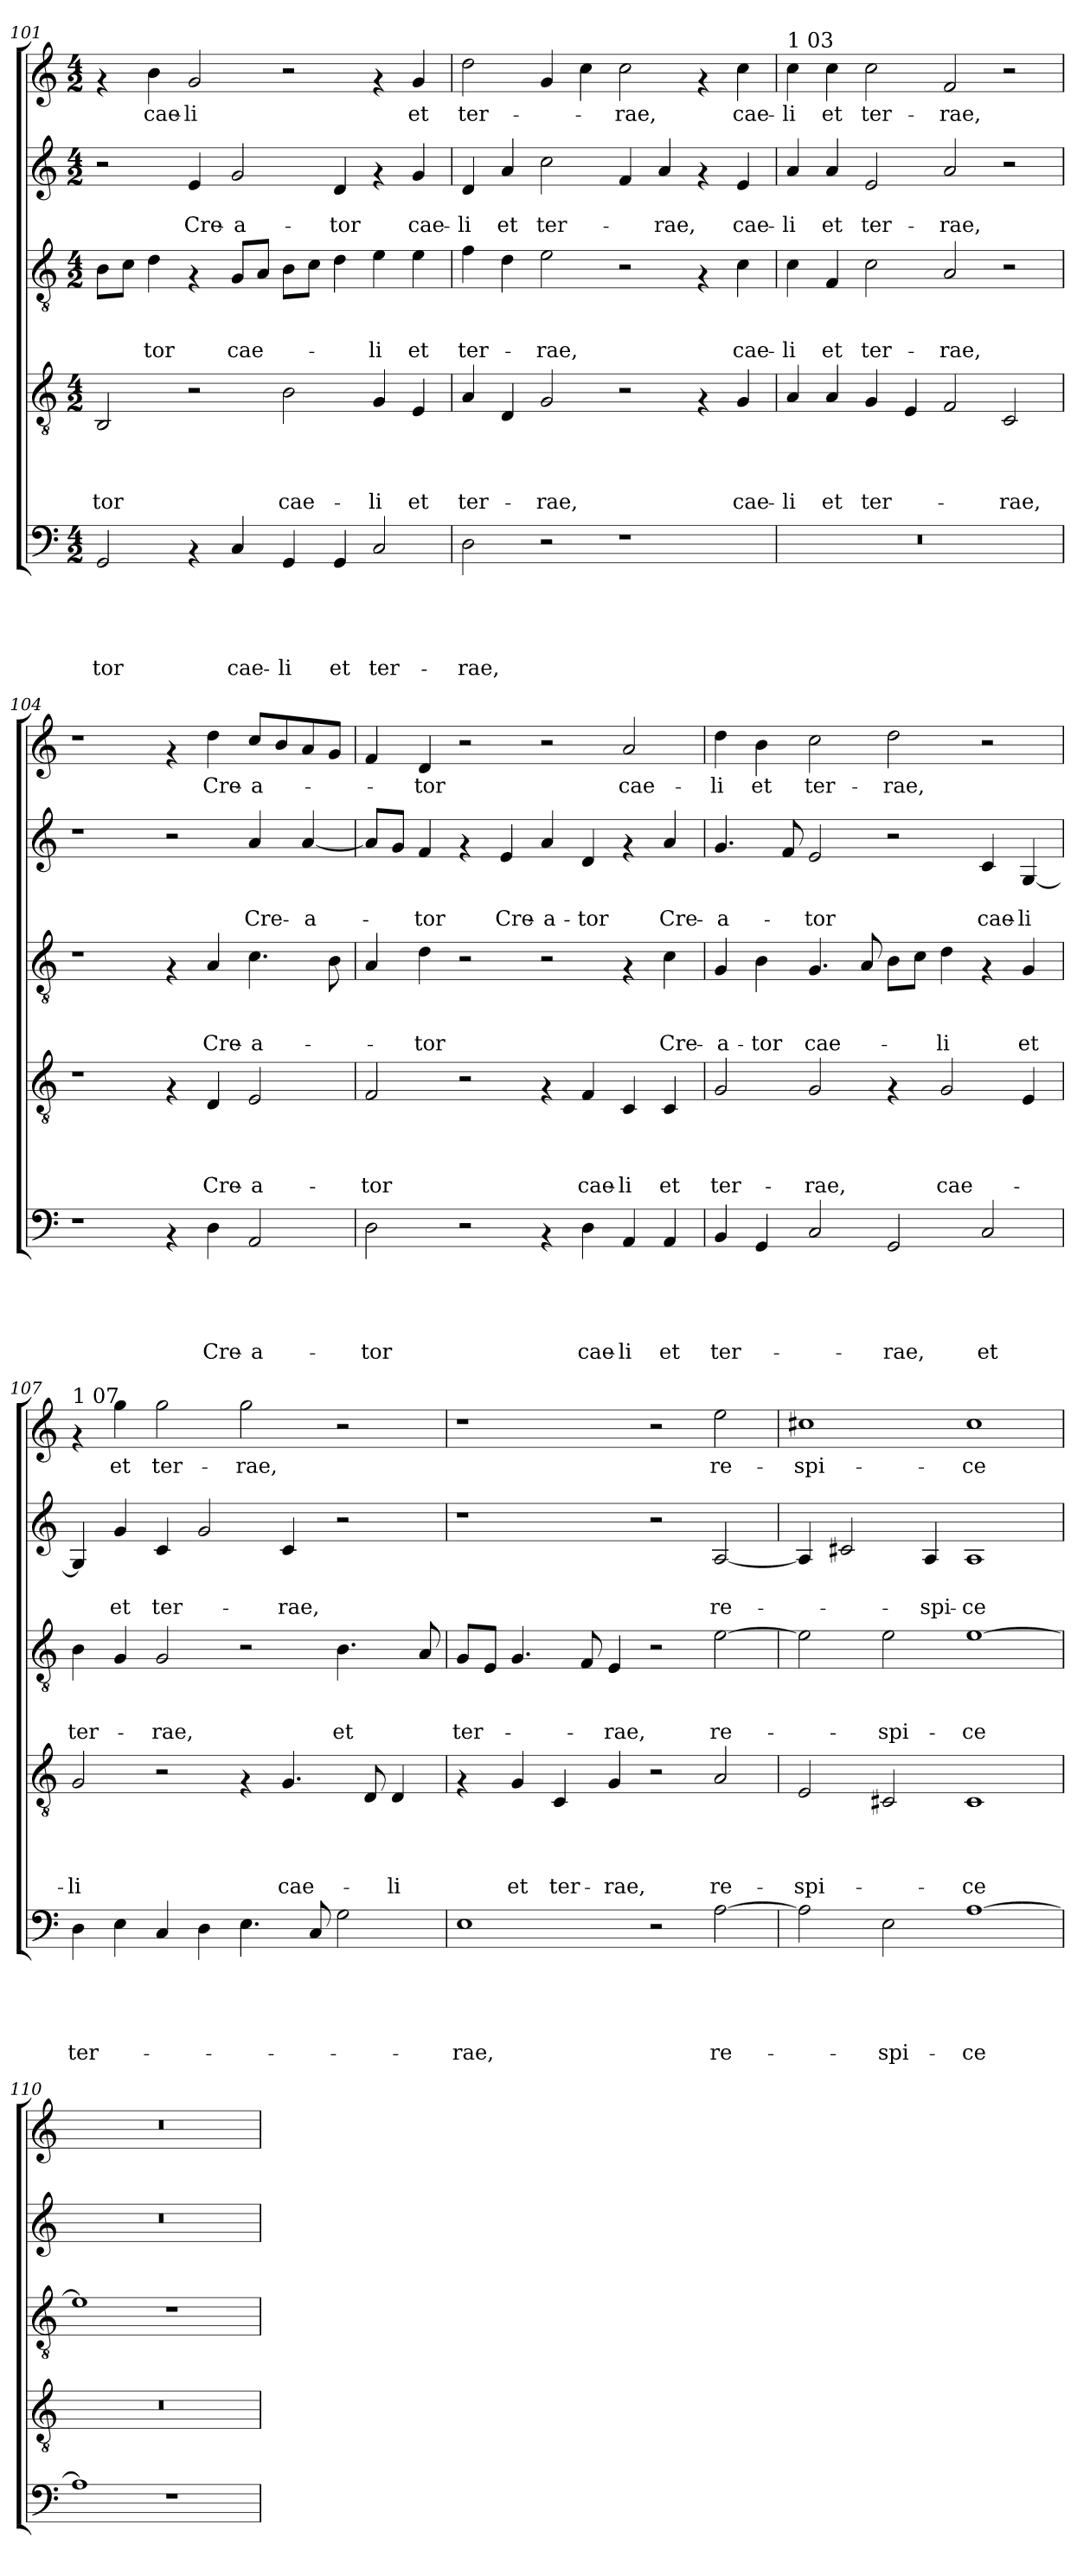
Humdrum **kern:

**kern	**text	**text	**text	**text	**text	**kern	**text	**text	**text	**text	**kern	**text	**text	**text	**kern	**text	**text	**kern	**text
*part5	*part5	*part5	*part5	*part5	*part5	*part4	*part4	*part4	*part4	*part4	*part3	*part3	*part3	*part3	*part2	*part2	*part2	*part1	*part1
*staff5	*staff5	*staff5	*staff5	*staff5	*staff5	*staff4	*staff4	*staff4	*staff4	*staff4	*staff3	*staff3	*staff3	*staff3	*staff2	*staff2	*staff2	*staff1	*staff1
*clefF4	*	*	*	*	*	*clefGv2	*	*	*	*	*clefGv2	*	*	*	*clefG2	*	*	*clefG2	*
*k[]	*	*	*	*	*	*k[]	*	*	*	*	*k[]	*	*	*	*k[]	*	*	*k[]	*
*C:	*	*	*	*	*	*C:	*	*	*	*	*C:	*	*	*	*C:	*	*	*C:	*
*M4/2	*	*	*	*	*	*M4/2	*	*	*	*	*M4/2	*	*	*	*M4/2	*	*	*M4/2	*
=101	=101	=101	=101	=101	=101	=101	=101	=101	=101	=101	=101	=101	=101	=101	=101	=101	=101	=101	=101
!	!	!	!	!	!LO:LY:b	!	!	!	!	!LO:LY:b	!	!	!	!	!	!	!	!	!
2GG/	.	.	.	.	-tor	2BB/	.	.	.	-tor	8B\L	.	.	.	2r	.	.	4rf	.
.	.	.	.	.	.	.	.	.	.	.	8c\J	.	.	.	.	.	.	.	.
!	!	!	!	!	!	!	!	!	!	!	!	!	!	!LO:LY:b	!	!	!	!	!LO:LY:b
.	.	.	.	.	.	.	.	.	.	.	4d\	.	.	-tor	.	.	.	4b\	cae-
!	!	!	!	!	!	!	!	!	!	!	!	!	!	!	!	!	!LO:LY:b	!	!LO:LY:b
4rAA	.	.	.	.	.	2r	.	.	.	.	4rF	.	.	.	4e/	.	Cre-	2g/	-li
!	!	!	!	!	!LO:LY:b	!	!	!	!	!	!	!	!	!LO:LY:b	!	!	!LO:LY:b	!	!
4C/	.	.	.	.	cae-	.	.	.	.	.	8G/L	.	.	cae-	2g/	.	-a-	.	.
.	.	.	.	.	.	.	.	.	.	.	8A/J	.	.	.	.	.	.	.	.
!	!	!	!	!	!LO:LY:b	!	!	!	!	!LO:LY:b	!	!	!	!	!	!	!	!	!
4GG/	.	.	.	.	-li	2B\	.	.	.	cae-	8B\L	.	.	.	.	.	.	2r	.
.	.	.	.	.	.	.	.	.	.	.	8c\J	.	.	.	.	.	.	.	.
!	!	!	!	!	!LO:LY:b	!	!	!	!	!	!	!	!	!	!	!	!LO:LY:b	!	!
4GG/	.	.	.	.	et	.	.	.	.	.	4d\	.	.	.	4d/	.	-tor	.	.
!	!	!	!	!	!LO:LY:b	!	!	!	!	!LO:LY:b	!	!	!	!LO:LY:b	!	!	!	!	!
2C/	.	.	.	.	ter-	4G/	.	.	.	-li	4e\	.	.	-li	4rf	.	.	4rf	.
!	!	!	!	!	!	!	!	!	!	!LO:LY:b	!	!	!	!LO:LY:b	!	!	!LO:LY:b	!	!LO:LY:b
.	.	.	.	.	.	4E/	.	.	.	et	4e\	.	.	et	4g/	.	cae-	4g/	et
=102	=102	=102	=102	=102	=102	=102	=102	=102	=102	=102	=102	=102	=102	=102	=102	=102	=102	=102	=102
!	!	!	!	!	!LO:LY:b	!	!	!	!	!LO:LY:b	!	!	!	!LO:LY:b	!	!	!LO:LY:b	!	!LO:LY:b
2D\	.	.	.	.	-rae,	4A/	.	.	.	ter-	4f\	.	.	ter-	4d/	.	-li	2dd\	ter-
!	!	!	!	!	!	!	!	!	!	!	!	!	!	!	!	!	!LO:LY:b	!	!
.	.	.	.	.	.	4D/	.	.	.	.	4d\	.	.	.	4a/	.	et	.	.
!	!	!	!	!	!	!	!	!	!	!LO:LY:b	!	!	!	!LO:LY:b	!	!	!LO:LY:b	!	!
2r	.	.	.	.	.	2G/	.	.	.	-rae,	2e\	.	.	-rae,	2cc\	.	ter-	4g/	.
.	.	.	.	.	.	.	.	.	.	.	.	.	.	.	.	.	.	4cc\	.
!	!	!	!	!	!	!	!	!	!	!	!	!	!	!	!	!	!	!	!LO:LY:b
1r	.	.	.	.	.	2r	.	.	.	.	2r	.	.	.	4f/	.	.	2cc\	-rae,
!	!	!	!	!	!	!	!	!	!	!	!	!	!	!	!	!	!LO:LY:b	!	!
.	.	.	.	.	.	.	.	.	.	.	.	.	.	.	4a/	.	-rae,	.	.
.	.	.	.	.	.	4rF	.	.	.	.	4rF	.	.	.	4rf	.	.	4rf	.
!	!	!	!	!	!	!	!	!	!	!LO:LY:b	!	!	!	!LO:LY:b	!	!	!LO:LY:b	!	!LO:LY:b
.	.	.	.	.	.	4G/	.	.	.	cae-	4c\	.	.	cae-	4e/	.	cae-	4cc\	cae-
!!LO:LB:g=z
=103	=103	=103	=103	=103	=103	=103	=103	=103	=103	=103	=103	=103	=103	=103	=103	=103	=103	=103	=103
!	!	!	!	!	!	!	!	!	!	!	!	!	!	!	!	!	!	!LO:TX:a:t=1 03	!
!	!	!	!	!	!	!	!	!	!	!LO:LY:b	!	!	!	!LO:LY:b	!	!	!LO:LY:b	!	!LO:LY:b
0r	.	.	.	.	.	4A/	.	.	.	-li	4c\	.	.	-li	4a/	.	-li	4cc\	-li
!	!	!	!	!	!	!	!	!	!	!LO:LY:b	!	!	!	!LO:LY:b	!	!	!LO:LY:b	!	!LO:LY:b
.	.	.	.	.	.	4A/	.	.	.	et	4F/	.	.	et	4a/	.	et	4cc\	et
!	!	!	!	!	!	!	!	!	!	!LO:LY:b	!	!	!	!LO:LY:b	!	!	!LO:LY:b	!	!LO:LY:b
.	.	.	.	.	.	4G/	.	.	.	ter-	2c\	.	.	ter-	2e/	.	ter-	2cc\	ter-
.	.	.	.	.	.	4E/	.	.	.	.	.	.	.	.	.	.	.	.	.
!	!	!	!	!	!	!	!	!	!	!	!	!	!	!LO:LY:b	!	!	!LO:LY:b	!	!LO:LY:b
.	.	.	.	.	.	2F/	.	.	.	.	2A/	.	.	-rae,	2a/	.	-rae,	2f/	-rae,
!	!	!	!	!	!	!	!	!	!	!LO:LY:b	!	!	!	!	!	!	!	!	!
.	.	.	.	.	.	2C/	.	.	.	-rae,	2r	.	.	.	2r	.	.	2r	.
=104	=104	=104	=104	=104	=104	=104	=104	=104	=104	=104	=104	=104	=104	=104	=104	=104	=104	=104	=104
1r	.	.	.	.	.	1r	.	.	.	.	1r	.	.	.	1r	.	.	1r	.
4rAA	.	.	.	.	.	4rF	.	.	.	.	4rF	.	.	.	2r	.	.	4rf	.
!	!	!	!	!	!LO:LY:b	!	!	!	!	!LO:LY:b	!	!	!	!LO:LY:b	!	!	!	!	!LO:LY:b
4D\	.	.	.	.	Cre-	4D/	.	.	.	Cre-	4A/	.	.	Cre-	.	.	.	4dd\	Cre-
!	!	!	!	!	!LO:LY:b	!	!	!	!	!LO:LY:b	!	!	!	!LO:LY:b	!	!	!LO:LY:b	!	!LO:LY:b
2AA/	.	.	.	.	-a-	2E/	.	.	.	-a-	4.c\	.	.	-a-	4a/	.	Cre-	8cc/L	-a-
.	.	.	.	.	.	.	.	.	.	.	.	.	.	.	.	.	.	8b/	.
!	!	!	!	!	!	!	!	!	!	!	!	!	!	!	!	!	!LO:LY:b	!	!
.	.	.	.	.	.	.	.	.	.	.	.	.	.	.	[<4a/	.	-a-	8a/	.
.	.	.	.	.	.	.	.	.	.	.	8B\	.	.	.	.	.	.	8g/J	.
=105	=105	=105	=105	=105	=105	=105	=105	=105	=105	=105	=105	=105	=105	=105	=105	=105	=105	=105	=105
!	!	!	!	!	!LO:LY:b	!	!	!	!	!LO:LY:b	!	!	!	!	!	!	!	!	!
2D\	.	.	.	.	-tor	2F/	.	.	.	-tor	4A/	.	.	.	8a/L]	.	.	4f/	.
.	.	.	.	.	.	.	.	.	.	.	.	.	.	.	8g/J	.	.	.	.
!	!	!	!	!	!	!	!	!	!	!	!	!	!	!LO:LY:b	!	!	!LO:LY:b	!	!LO:LY:b
.	.	.	.	.	.	.	.	.	.	.	4d\	.	.	-tor	4f/	.	-tor	4d/	-tor
2r	.	.	.	.	.	2r	.	.	.	.	2r	.	.	.	4rf	.	.	2r	.
!	!	!	!	!	!	!	!	!	!	!	!	!	!	!	!	!	!LO:LY:b	!	!
.	.	.	.	.	.	.	.	.	.	.	.	.	.	.	4e/	.	Cre-	.	.
!	!	!	!	!	!	!	!	!	!	!	!	!	!	!	!	!	!LO:LY:b	!	!
4rAA	.	.	.	.	.	4rF	.	.	.	.	2r	.	.	.	4a/	.	-a-	2r	.
!	!	!	!	!	!LO:LY:b	!	!	!	!	!LO:LY:b	!	!	!	!	!	!	!LO:LY:b	!	!
4D\	.	.	.	.	cae-	4F/	.	.	.	cae-	.	.	.	.	4d/	.	-tor	.	.
!	!	!	!	!	!LO:LY:b	!	!	!	!	!LO:LY:b	!	!	!	!	!	!	!	!	!LO:LY:b
4AA/	.	.	.	.	-li	4C/	.	.	.	-li	4rF	.	.	.	4rf	.	.	2a/	cae-
!	!	!	!	!	!LO:LY:b	!	!	!	!	!LO:LY:b	!	!	!	!LO:LY:b	!	!	!LO:LY:b	!	!
4AA/	.	.	.	.	et	4C/	.	.	.	et	4c\	.	.	Cre-	4a/	.	Cre-	.	.
=106	=106	=106	=106	=106	=106	=106	=106	=106	=106	=106	=106	=106	=106	=106	=106	=106	=106	=106	=106
!	!	!	!	!	!LO:LY:b	!	!	!	!	!LO:LY:b	!	!	!	!LO:LY:b	!	!	!LO:LY:b	!	!LO:LY:b
4BB/	.	.	.	.	ter-	2G/	.	.	.	ter-	4G/	.	.	-a-	4.g/	.	-a-	4dd\	-li
!	!	!	!	!	!	!	!	!	!	!	!	!	!	!LO:LY:b	!	!	!	!	!LO:LY:b
4GG/	.	.	.	.	.	.	.	.	.	.	4B\	.	.	-tor	.	.	.	4b\	et
.	.	.	.	.	.	.	.	.	.	.	.	.	.	.	8f/	.	.	.	.
!	!	!	!	!	!	!	!	!	!	!LO:LY:b	!	!	!	!LO:LY:b	!	!	!LO:LY:b	!	!LO:LY:b
2C/	.	.	.	.	.	2G/	.	.	.	-rae,	4.G/	.	.	cae-	2e/	.	-tor	2cc\	ter-
.	.	.	.	.	.	.	.	.	.	.	8A/	.	.	.	.	.	.	.	.
!	!	!	!	!	!LO:LY:b	!	!	!	!	!	!	!	!	!	!	!	!	!	!LO:LY:b
2GG/	.	.	.	.	-rae,	4rF	.	.	.	.	8B\L	.	.	.	2r	.	.	2dd\	-rae,
.	.	.	.	.	.	.	.	.	.	.	8c\J	.	.	.	.	.	.	.	.
!	!	!	!	!	!	!	!	!	!	!LO:LY:b	!	!	!	!LO:LY:b	!	!	!	!	!
.	.	.	.	.	.	2G/	.	.	.	cae-	4d\	.	.	-li	.	.	.	.	.
!	!	!	!	!	!LO:LY:b	!	!	!	!	!	!	!	!	!	!	!	!LO:LY:b	!	!
2C/	.	.	.	.	et	.	.	.	.	.	4rF	.	.	.	4c/	.	cae-	2r	.
!	!	!	!	!	!	!	!	!	!	!	!	!	!	!LO:LY:b	!	!	!LO:LY:b	!	!
.	.	.	.	.	.	4E/	.	.	.	.	4G/	.	.	et	[<4G/	.	-li	.	.
!!LO:PB:g=z
=107	=107	=107	=107	=107	=107	=107	=107	=107	=107	=107	=107	=107	=107	=107	=107	=107	=107	=107	=107
!	!	!	!	!	!	!	!	!	!	!	!	!	!	!	!	!	!	!LO:TX:a:t=1 07	!
!	!	!	!	!	!LO:LY:b	!	!	!	!	!LO:LY:b	!	!	!	!LO:LY:b	!	!	!	!	!
4D\	.	.	.	.	ter-	2G/	.	.	.	-li	4B\	.	.	ter-	4G/]	.	.	4rf	.
!	!	!	!	!	!	!	!	!	!	!	!	!	!	!	!	!	!LO:LY:b	!	!LO:LY:b
4E\	.	.	.	.	.	.	.	.	.	.	4G/	.	.	.	4g/	.	et	4gg\	et
!	!	!	!	!	!	!	!	!	!	!	!	!	!	!LO:LY:b	!	!	!LO:LY:b	!	!LO:LY:b
4C/	.	.	.	.	.	2r	.	.	.	.	2G/	.	.	-rae,	4c/	.	ter-	2gg\	ter-
4D\	.	.	.	.	.	.	.	.	.	.	.	.	.	.	2g/	.	.	.	.
!	!	!	!	!	!	!	!	!	!	!	!	!	!	!	!	!	!	!	!LO:LY:b
4.E\	.	.	.	.	.	4rF	.	.	.	.	2r	.	.	.	.	.	.	2gg\	-rae,
!	!	!	!	!	!	!	!	!	!	!LO:LY:b	!	!	!	!	!	!	!LO:LY:b	!	!
.	.	.	.	.	.	4.G/	.	.	.	cae-	.	.	.	.	4c/	.	-rae,	.	.
8C/	.	.	.	.	.	.	.	.	.	.	.	.	.	.	.	.	.	.	.
!	!	!	!	!	!	!	!	!	!	!	!	!	!	!LO:LY:b	!	!	!	!	!
2G\	.	.	.	.	.	.	.	.	.	.	4.B\	.	.	et	2r	.	.	2r	.
.	.	.	.	.	.	8D/	.	.	.	.	.	.	.	.	.	.	.	.	.
!	!	!	!	!	!	!	!	!	!	!LO:LY:b	!	!	!	!	!	!	!	!	!
.	.	.	.	.	.	4D/	.	.	.	-li	.	.	.	.	.	.	.	.	.
.	.	.	.	.	.	.	.	.	.	.	8A/	.	.	.	.	.	.	.	.
=108	=108	=108	=108	=108	=108	=108	=108	=108	=108	=108	=108	=108	=108	=108	=108	=108	=108	=108	=108
!	!	!	!	!	!LO:LY:b	!	!	!	!	!	!	!	!	!LO:LY:b	!	!	!	!	!
1E	.	.	.	.	-rae,	4rF	.	.	.	.	8G/L	.	.	ter-	1r	.	.	1r	.
.	.	.	.	.	.	.	.	.	.	.	8E/J	.	.	.	.	.	.	.	.
!	!	!	!	!	!	!	!	!	!	!LO:LY:b	!	!	!	!	!	!	!	!	!
.	.	.	.	.	.	4G/	.	.	.	et	4.G/	.	.	.	.	.	.	.	.
!	!	!	!	!	!	!	!	!	!	!LO:LY:b	!	!	!	!	!	!	!	!	!
.	.	.	.	.	.	4C/	.	.	.	ter-	.	.	.	.	.	.	.	.	.
.	.	.	.	.	.	.	.	.	.	.	8F/	.	.	.	.	.	.	.	.
!	!	!	!	!	!	!	!	!	!	!LO:LY:b	!	!	!	!LO:LY:b	!	!	!	!	!
.	.	.	.	.	.	4G/	.	.	.	-rae,	4E/	.	.	-rae,	.	.	.	.	.
2r	.	.	.	.	.	2r	.	.	.	.	2r	.	.	.	2r	.	.	2r	.
!	!	!	!	!	!LO:LY:b	!	!	!	!	!LO:LY:b	!	!	!	!LO:LY:b	!	!	!LO:LY:b	!	!LO:LY:b
[>2A\	.	.	.	.	re-	2A/	.	.	.	re-	[>2e\	.	.	re-	[<2A/	.	re-	2ee\	re-
=109	=109	=109	=109	=109	=109	=109	=109	=109	=109	=109	=109	=109	=109	=109	=109	=109	=109	=109	=109
!	!	!	!	!	!	!	!	!	!	!LO:LY:b	!	!	!	!	!	!	!	!	!LO:LY:b
2A\]	.	.	.	.	.	2E/	.	.	.	-spi-	2e\]	.	.	.	4A/]	.	.	1cc#X	-spi-
.	.	.	.	.	.	.	.	.	.	.	.	.	.	.	2c#X/	.	.	.	.
!	!	!	!	!	!LO:LY:b	!	!	!	!	!	!	!	!	!LO:LY:b	!	!	!	!	!
2E\	.	.	.	.	-spi-	2C#X/	.	.	.	.	2e\	.	.	-spi-	.	.	.	.	.
!	!	!	!	!	!	!	!	!	!	!	!	!	!	!	!	!	!LO:LY:b	!	!
.	.	.	.	.	.	.	.	.	.	.	.	.	.	.	4A/	.	-spi-	.	.
!	!	!	!	!	!LO:LY:b	!	!	!	!	!LO:LY:b	!	!	!	!LO:LY:b	!	!	!LO:LY:b	!	!LO:LY:b
[>1A	.	.	.	.	-ce	1C#	.	.	.	-ce	[>1e	.	.	-ce	1A	.	-ce	1cc#	-ce
=110	=110	=110	=110	=110	=110	=110	=110	=110	=110	=110	=110	=110	=110	=110	=110	=110	=110	=110	=110
1A]	.	.	.	.	.	0r	.	.	.	.	1e]	.	.	.	0r	.	.	0r	.
1r	.	.	.	.	.	.	.	.	.	.	1r	.	.	.	.	.	.	.	.
=	=	=	=	=	=	=	=	=	=	=	=	=	=	=	=	=	=	=	=
*-	*-	*-	*-	*-	*-	*-	*-	*-	*-	*-	*-	*-	*-	*-	*-	*-	*-	*-	*-
